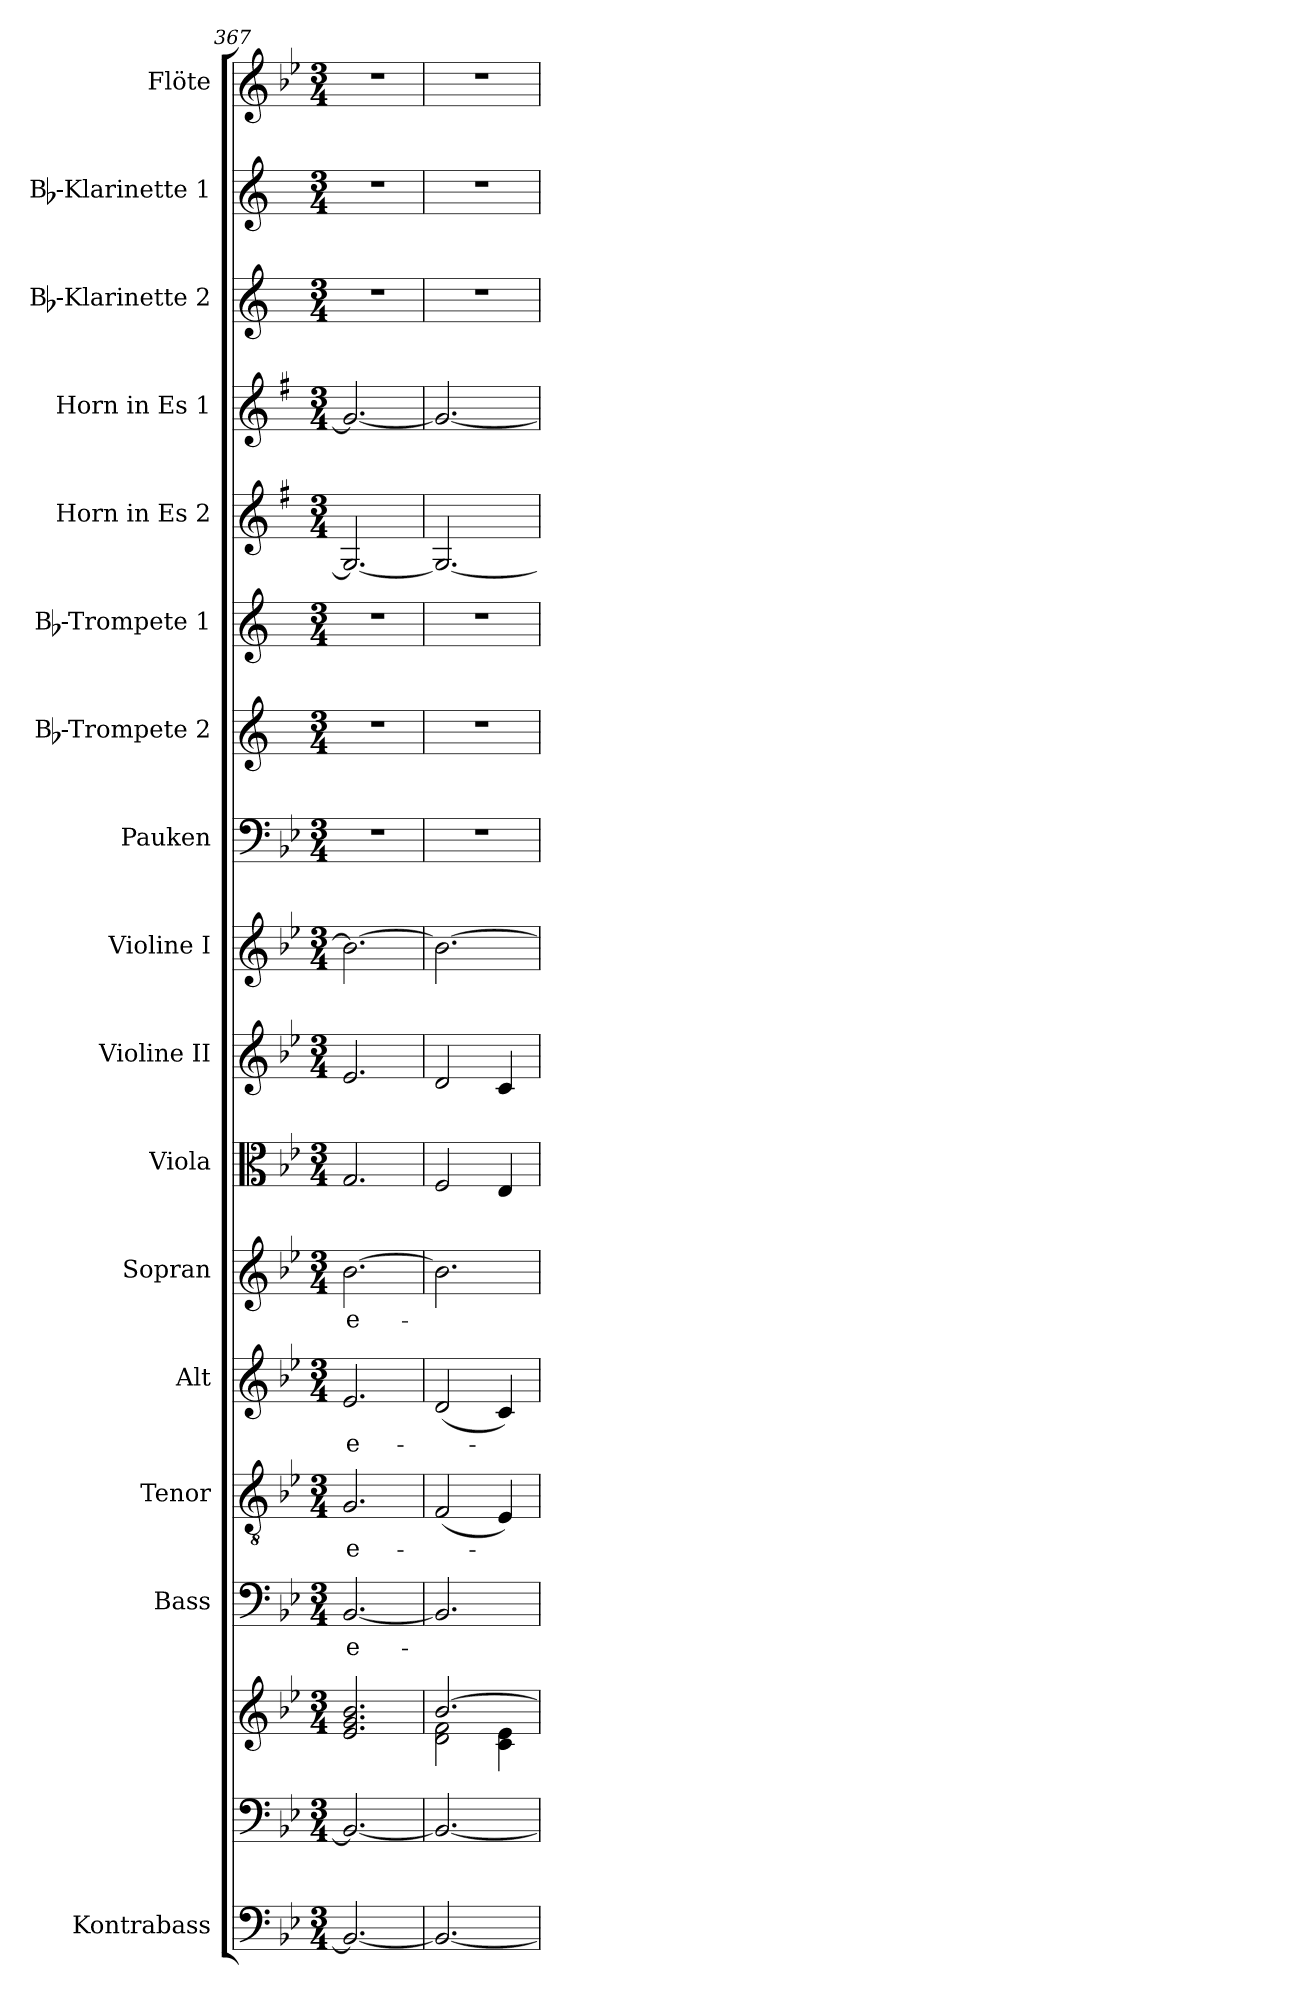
**kern	**kern	**kern	**kern	**text	**kern	**text	**kern	**text	**kern	**text	**kern	**kern	**kern	**kern	**kern	**kern	**kern	**kern	**kern	**kern	**kern
*part17	*part16	*part16	*part15	*part15	*part14	*part14	*part13	*part13	*part12	*part12	*part11	*part10	*part9	*part8	*part7	*part6	*part5	*part4	*part3	*part2	*part1
*staff18	*staff17	*staff16	*staff15	*staff15	*staff14	*staff14	*staff13	*staff13	*staff12	*staff12	*staff11	*staff10	*staff9	*staff8	*staff7	*staff6	*staff5	*staff4	*staff3	*staff2	*staff1
*I"Kontrabass	*	*	*I"Bass	*	*I"Tenor	*	*I"Alt	*	*I"Sopran	*	*I"Viola	*I"Violine II	*I"Violine I	*I"Pauken	*I"Bb-Trompete 2	*I"Bb-Trompete 1	*I"Horn in Es 2	*I"Horn in Es 1	*I"Bb-Klarinette 2	*I"Bb-Klarinette 1	*I"Flöte
*I'Kb.	*	*	*I'B.	*	*I'T.	*	*I'A.	*	*I'S.	*	*I'Vla.	*I'Vl. II	*I'Vl. I	*I'Pk.	*I'Bb Trp. 2	*I'Bb Trp. 1	*	*	*I'Bb Kl. 2	*I'Bb Kl. 1	*I'Fl.
*clefF4	*clefF4	*clefG2	*clefF4	*	*clefGv2	*	*clefG2	*	*clefG2	*	*clefC3	*clefG2	*clefG2	*clefF4	*clefG2	*clefG2	*clefG2	*clefG2	*clefG2	*clefG2	*clefG2
*ITrd7c12	*	*	*	*	*	*	*	*	*	*	*	*	*	*	*ITrd1c2	*ITrd1c2	*ITrd5c9	*ITrd5c9	*ITrd1c2	*ITrd1c2	*
*k[b-e-]	*k[b-e-]	*k[b-e-]	*k[b-e-]	*	*k[b-e-]	*	*k[b-e-]	*	*k[b-e-]	*	*k[b-e-]	*k[b-e-]	*k[b-e-]	*k[b-e-]	*k[b-e-]	*k[b-e-]	*k[b-e-]	*k[b-e-]	*k[b-e-]	*k[b-e-]	*k[b-e-]
*B-:	*B-:	*B-:	*B-:	*	*B-:	*	*B-:	*	*B-:	*	*B-:	*B-:	*B-:	*B-:	*B-:	*B-:	*B-:	*B-:	*B-:	*B-:	*B-:
*M3/4	*M3/4	*M3/4	*M3/4	*	*M3/4	*	*M3/4	*	*M3/4	*	*M3/4	*M3/4	*M3/4	*M3/4	*M3/4	*M3/4	*M3/4	*M3/4	*M3/4	*M3/4	*M3/4
=367	=367	=367	=367	=367	=367	=367	=367	=367	=367	=367	=367	=367	=367	=367	=367	=367	=367	=367	=367	=367	=367
!	!	!	!	!LO:LY:b	!	!LO:LY:b	!	!LO:LY:b	!	!LO:LY:b	!	!	!	!	!	!	!	!	!	!	!
2.BBB-/_	2.BB-/_	2.e-/ 2.g/ 2.b-/	[2.BB-/	e-	2.G/	e-	2.e-/	e-	[2.b-\	e-	2.G/	2.e-/	2.b-\_	2.r	2.r	2.r	2.BB-/_	2.B-/_	2.r	2.r	2.r
=368	=368	=368	=368	=368	=368	=368	=368	=368	=368	=368	=368	=368	=368	=368	=368	=368	=368	=368	=368	=368	=368
*	*	*^	*	*	*	*	*	*	*	*	*	*	*	*	*	*	*	*	*	*	*
2.BBB-/_	2.BB-/_	[>2.b-/	2d\ 2f\	2.BB-/]	.	(<2F/	.	(<2d/	.	2.b-\]	.	2F/	2d/	2.b-\_	2.r	2.r	2.r	2.BB-/_	2.B-/_	2.r	2.r	2.r
.	.	.	4c\ 4e-\	.	.	4E-/)	.	4c/)	.	.	.	4E-/	4c/	.	.	.	.	.	.	.	.	.
*	*	*v	*v	*	*	*	*	*	*	*	*	*	*	*	*	*	*	*	*	*	*	*
=	=	=	=	=	=	=	=	=	=	=	=	=	=	=	=	=	=	=	=	=	=
*-	*-	*-	*-	*-	*-	*-	*-	*-	*-	*-	*-	*-	*-	*-	*-	*-	*-	*-	*-	*-	*-
